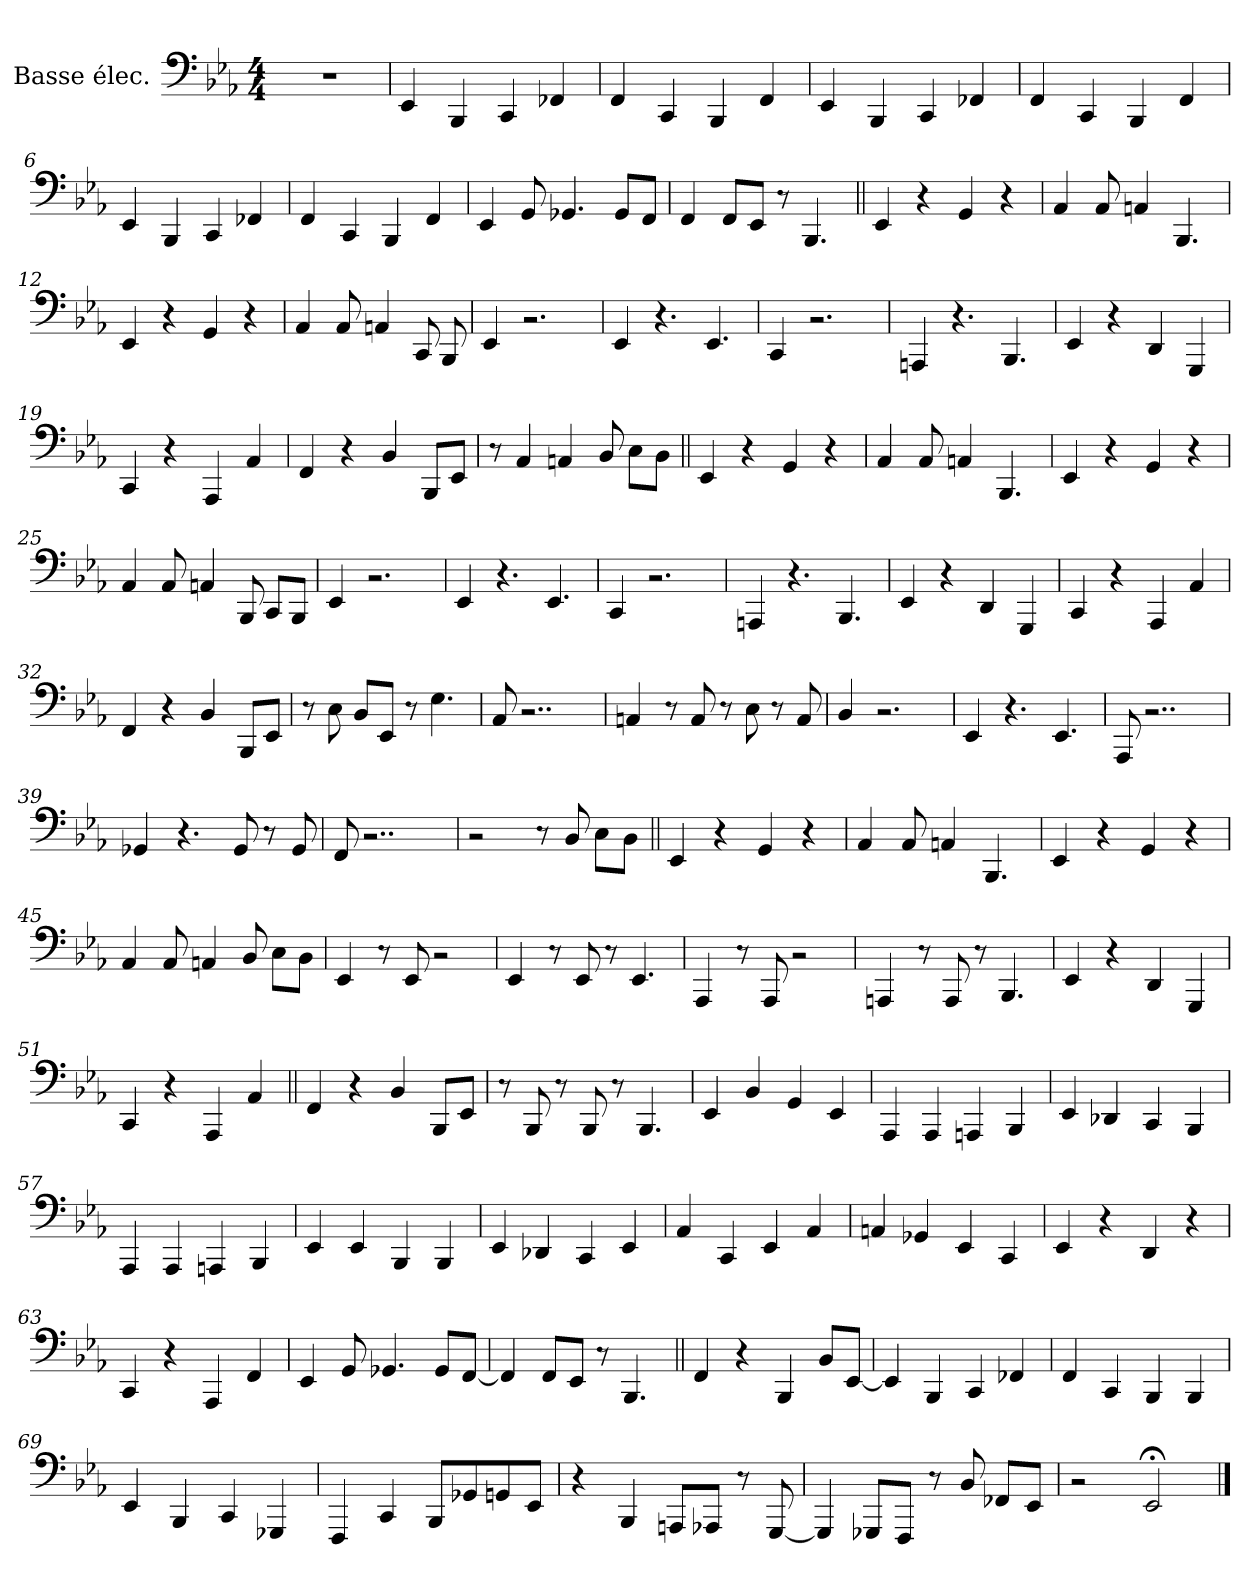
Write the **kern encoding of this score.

**kern
*part1
*staff1
*I"Basse élec.
*stria4
*
*k[b-e-a-]
*E-:
*M4/4
*MM142
=1
1r
=2
4EE-
4BBB-
4CC
4FF-X
=3
4FF
4CC
4BBB-
4FF
=4
4EE-
4BBB-
4CC
4FF-X
=5
4FF
4CC
4BBB-
4FF
=6
4EE-
4BBB-
4CC
4FF-X
=7
4FF
4CC
4BBB-
4FF
=8
4EE-
8GG
4.GG-X
8GG-L
8FFJ
=9
4FF
8FFL
8EE-J
8r
4.BBB-
=10||
4EE-
4r
4GG
4r
=11
4AA-
8AA-
4AAn
4.BBB-
=12
4EE-
4r
4GG
4r
=13
4AA-
8AA-
4AAn
8CC
8BBB-
=14
4EE-
2.r
=15
4EE-
4.r
4.EE-
=16
4CC
2.r
=17
4AAAn
4.r
4.BBB-
=18
4EE-
4r
4DD
4GGG
=19
4CC
4r
4AAA-
4AA-
=20
4FF
4r
4BB-
8BBB-L
8EE-J
=21
8r
4AA-
4AAn
8BB-
8CL
8BB-J
=22||
4EE-
4r
4GG
4r
=23
4AA-
8AA-
4AAn
4.BBB-
=24
4EE-
4r
4GG
4r
=25
4AA-
8AA-
4AAn
8BBB-
8CCL
8BBB-J
=26
4EE-
2.r
=27
4EE-
4.r
4.EE-
=28
4CC
2.r
=29
4AAAn
4.r
4.BBB-
=30
4EE-
4r
4DD
4GGG
=31
4CC
4r
4AAA-
4AA-
=32
4FF
4r
4BB-
8BBB-L
8EE-J
=33
8r
8C
8BB-L
8EE-J
8r
4.E-
=34
8AA-
2..r
=35
4AAn
8r
8AA
8r
8C
8r
8AA
=36
4BB-
2.r
=37
4EE-
4.r
4.EE-
=38
8AAA-
2..r
=39
4GG-X
4.r
8GG-
8r
8GG-
=40
8FF
2..r
=41
2r
8r
8BB-
8CL
8BB-J
=42||
4EE-
4r
4GG
4r
=43
4AA-
8AA-
4AAn
4.BBB-
=44
4EE-
4r
4GG
4r
=45
4AA-
8AA-
4AAn
8BB-
8CL
8BB-J
=46
4EE-
8r
8EE-
2r
=47
4EE-
8r
8EE-
8r
4.EE-
=48
4AAA-
8r
8AAA-
2r
=49
4AAAn
8r
8AAA
8r
4.BBB-
=50
4EE-
4r
4DD
4GGG
=51
4CC
4r
4AAA-
4AA-
=52||
4FF
4r
4BB-
8BBB-L
8EE-J
=53
8r
8BBB-
8r
8BBB-
8r
4.BBB-
=54
4EE-
4BB-
4GG
4EE-
=55
4AAA-
4AAA-
4AAAn
4BBB-
=56
4EE-
4DD-X
4CC
4BBB-
=57
4AAA-
4AAA-
4AAAn
4BBB-
=58
4EE-
4EE-
4BBB-
4BBB-
=59
4EE-
4DD-X
4CC
4EE-
=60
4AA-
4CC
4EE-
4AA-
=61
4AAn
4GG-X
4EE-
4CC
=62
4EE-
4r
4DD
4r
=63
4CC
4r
4AAA-
4FF
=64
4EE-
8GG
4.GG-X
8GG-L
[8FFJ
=65
4FF]
8FFL
8EE-J
8r
4.BBB-
=66||
4FF
4r
4BBB-
8BB-L
[8EE-J
=67
4EE-]
4BBB-
4CC
4FF-X
=68
4FF
4CC
4BBB-
4BBB-
=69
4EE-
4BBB-
4CC
4GGG-X
=70
4FFF
4CC
8BBB-L
8GG-X
8GGn
8EE-J
=71
4r
4BBB-
8AAAnL
8AAA-XJ
8r
[8GGG
=72
4GGG]
8GGG-XL
8FFFJ
8r
8BB-
8FF-XL
8EE-J
=73
2r
2EE-;<
==
*-
